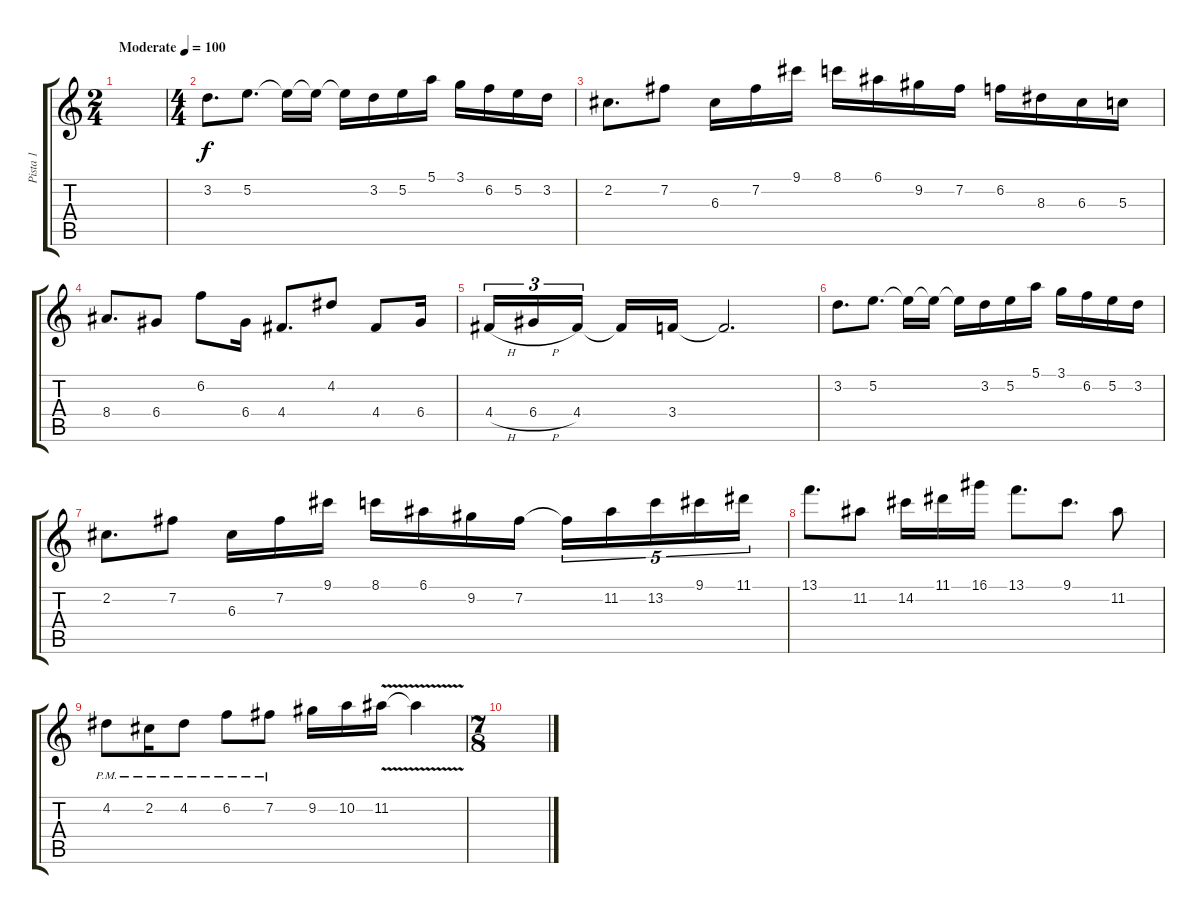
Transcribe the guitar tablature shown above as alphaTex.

\track ("Pista 1" "Pista 1") {instrument distortionguitar}
\staff {score tabs}
\tuning (E4 B3 G3 D3 A2 D2) {hide}
\ts (2 4)
\tempo (100 "Moderate")
\clef g2
\ks c
|
\ts (4 4)
3.2.8{d} 5.2.8{d} 5.2{t}.16 5.2{t}.16 5.2{t}.16 3.2.16 5.2.16 5.1.16 3.1.16 6.2.16 5.2.16 3.2.16 |
2.2.8{d} 7.2.8 6.3.16 7.2.16 9.1.16 8.1.16 6.1.16 9.2.16 7.2.16 6.2.16 8.3.16 6.3.16 5.3.16 |
8.4.8{d} 6.4.8 6.2.8 6.4.16 4.4.8{d} 4.2.8 4.4.8 6.4.16 |
4.4{h}.16{tu (3 2)} 6.4{h}.16{tu (3 2)} 4.4.16{tu (3 2) beam splitsecondary} 4.4{t}.16 3.4.16 3.4{t}.2{d} |
3.2.8{d} 5.2.8{d} 5.2{t}.16 5.2{t}.16 5.2{t}.16 3.2.16 5.2.16 5.1.16 3.1.16 6.2.16 5.2.16 3.2.16 |
2.2.8{d} 7.2.8 6.3.16 7.2.16 9.1.16 8.1.16 6.1.16 9.2.16 7.2.16 7.2{t}.16{tu (5 4)} 11.2.16{tu (5 4)} 13.2.16{tu (5 4)} 9.1.16{tu (5 4)} 11.1.16{tu (5 4)} |
13.1.8{d} 11.2.8 14.2.16 11.1.16 16.1.16 13.1.8{d} 9.1.8{d} 11.2.8 |
4.2{pm}.8 2.2{pm}.16 4.2{pm}.8 6.2{pm}.8 7.2{pm}.8 9.2.16 10.2.16 11.2{v}.16 11.2{t}.4 |
\ts (7 8)
